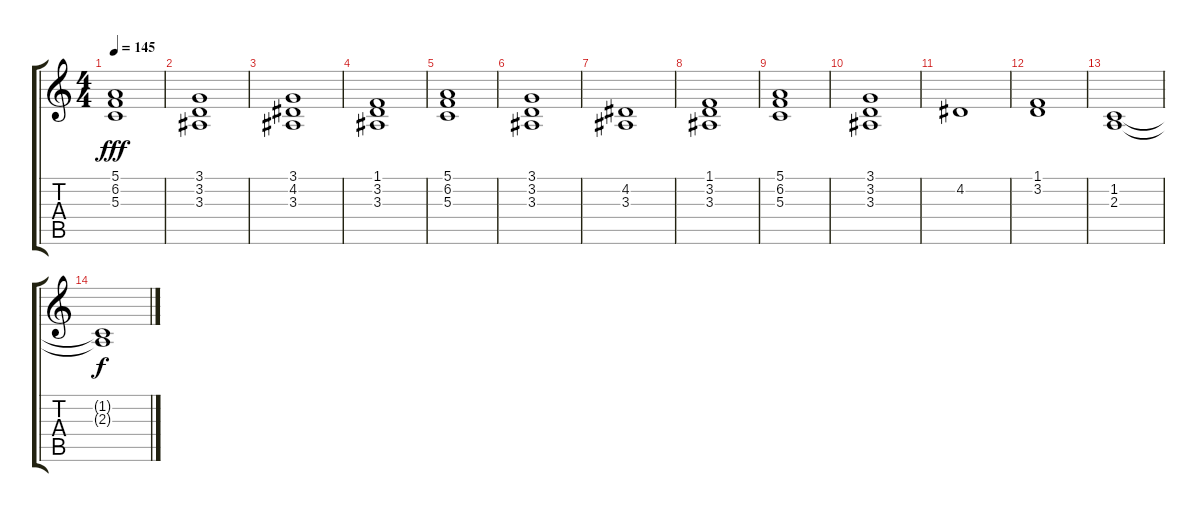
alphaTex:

\track "" {instrument pad8sweep}
\staff {score tabs}
\tuning (E4 B3 G3 D3 A2 E2) {hide}
\ts (4 4)
\tempo 145
\clef g2
\ks c
(5.1 6.2 5.3).1{dy fff} |
(3.1 3.2 3.3).1 |
(3.1 4.2 3.3).1 |
(1.1 3.2 3.3).1 |
(5.1 6.2 5.3).1 |
(3.1 3.2 3.3).1 |
(4.2 3.3).1 |
(1.1 3.2 3.3).1 |
(5.1 6.2 5.3).1 |
(3.1 3.2 3.3).1 |
4.2.1 |
(1.1 3.2).1 |
(1.2 2.3).1 |
(1.2{t} 2.3{t}).1{dy f}
